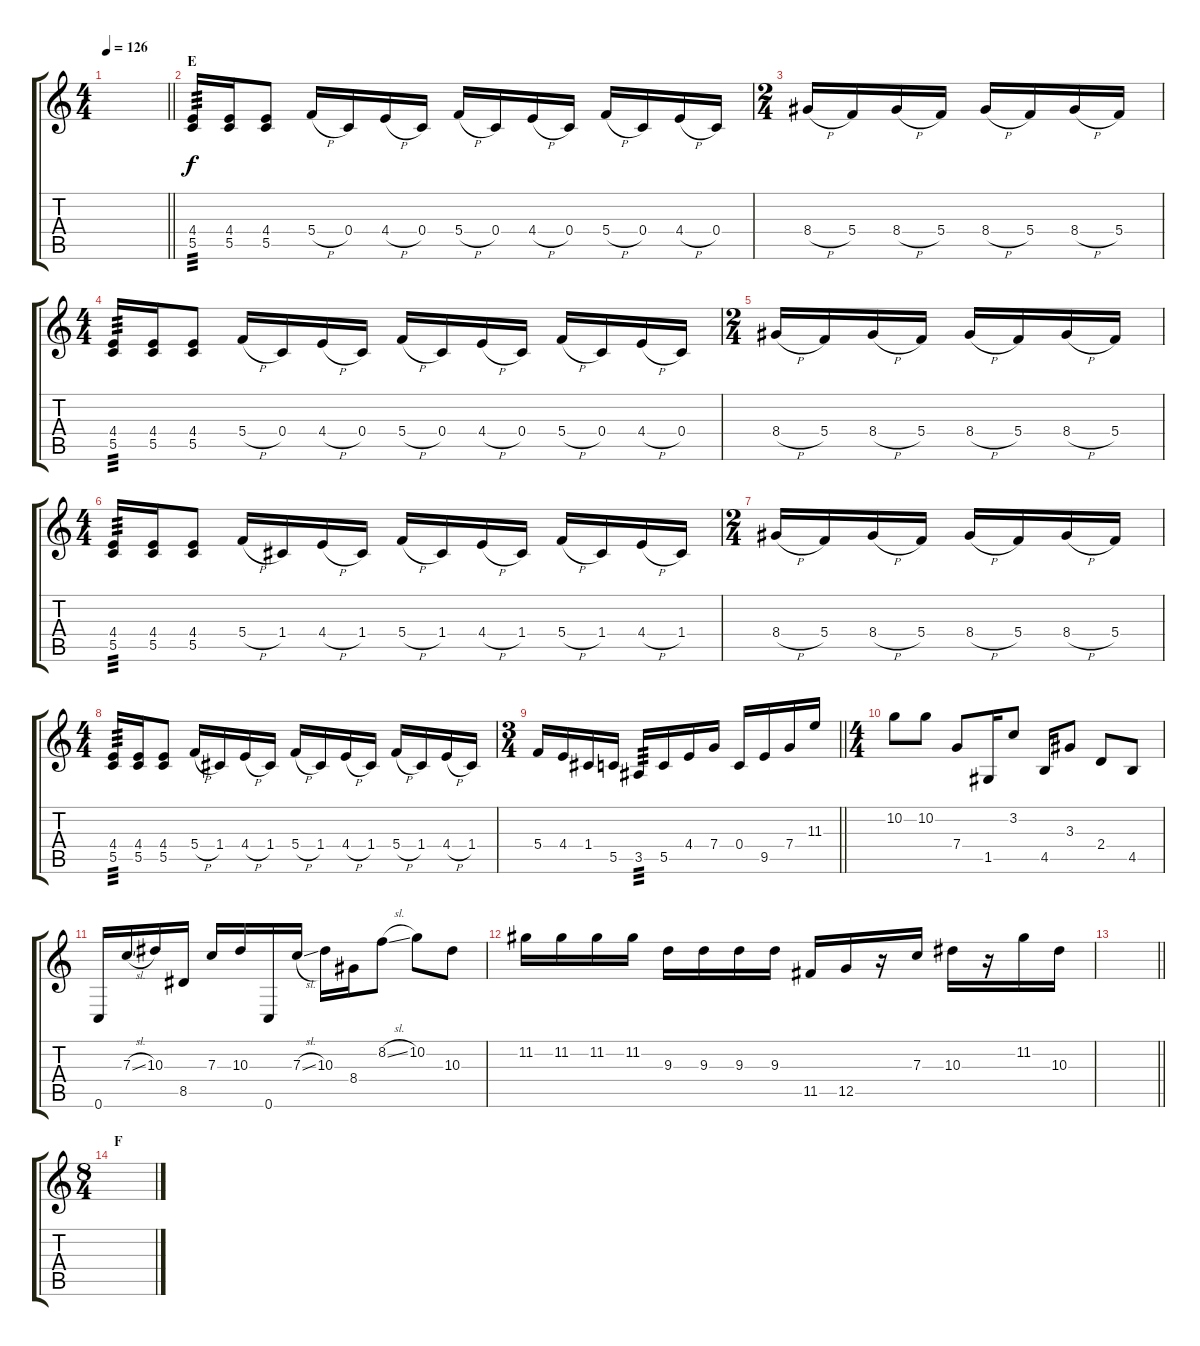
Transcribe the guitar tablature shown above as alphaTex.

\track "" {instrument overdrivenguitar}
\staff {score tabs}
\tuning (D4 A3 F3 C3 G2 C2) {hide}
\ts (4 4)
\tempo 126
\clef g2
\barLineRight lightlight
\ks c
|
\section ("" "E")
(4.4 5.5).16{tp 3} (4.4 5.5).16 (4.4 5.5).8 5.4{h}.16 0.4.16 4.4{h}.16 0.4.16 5.4{h}.16 0.4.16 4.4{h}.16 0.4.16 5.4{h}.16 0.4.16 4.4{h}.16 0.4.16 |
\ts (2 4)
8.4{h}.16 5.4.16 8.4{h}.16 5.4.16 8.4{h}.16 5.4.16 8.4{h}.16 5.4.16 |
\ts (4 4)
(4.4 5.5).16{tp 3} (4.4 5.5).16 (4.4 5.5).8 5.4{h}.16 0.4.16 4.4{h}.16 0.4.16 5.4{h}.16 0.4.16 4.4{h}.16 0.4.16 5.4{h}.16 0.4.16 4.4{h}.16 0.4.16 |
\ts (2 4)
8.4{h}.16 5.4.16 8.4{h}.16 5.4.16 8.4{h}.16 5.4.16 8.4{h}.16 5.4.16 |
\ts (4 4)
(4.4 5.5).16{tp 3} (4.4 5.5).16 (4.4 5.5).8 5.4{h}.16 1.4.16 4.4{h}.16 1.4.16 5.4{h}.16 1.4.16 4.4{h}.16 1.4.16 5.4{h}.16 1.4.16 4.4{h}.16 1.4.16 |
\ts (2 4)
8.4{h}.16 5.4.16 8.4{h}.16 5.4.16 8.4{h}.16 5.4.16 8.4{h}.16 5.4.16 |
\ts (4 4)
(4.4 5.5).16{tp 3} (4.4 5.5).16 (4.4 5.5).8 5.4{h}.16 1.4.16 4.4{h}.16 1.4.16 5.4{h}.16 1.4.16 4.4{h}.16 1.4.16 5.4{h}.16 1.4.16 4.4{h}.16 1.4.16 |
\ts (3 4)
\barLineRight lightlight
5.4.16 4.4.16 1.4.16 5.5.16 3.5.16{tp 3} 5.5.16 4.4.16 7.4.16 0.4.16 9.5.16 7.4.16 11.3.16 |
\ts (4 4)
10.2.8 10.2.8 7.4.8 1.5.16 3.2.8 4.5.16 3.3.8 2.4.8 4.5.8 |
0.6.16 7.3{sl}.16 10.3.16 8.5.16 7.3.16 10.3.16 0.6.16 7.3{sl}.16 10.3.16 8.4.16 8.2{sl}.8 10.2.8 10.3.8 |
11.2.16 11.2.16 11.2.16 11.2.16 9.3.16 9.3.16 9.3.16 9.3.16 11.5.16 12.5.16 r.16 7.3.16 10.3.16 r.16 11.2.16 10.3.16 |
\barLineRight lightlight
|
\ts (8 4)
\section ("" "F")
